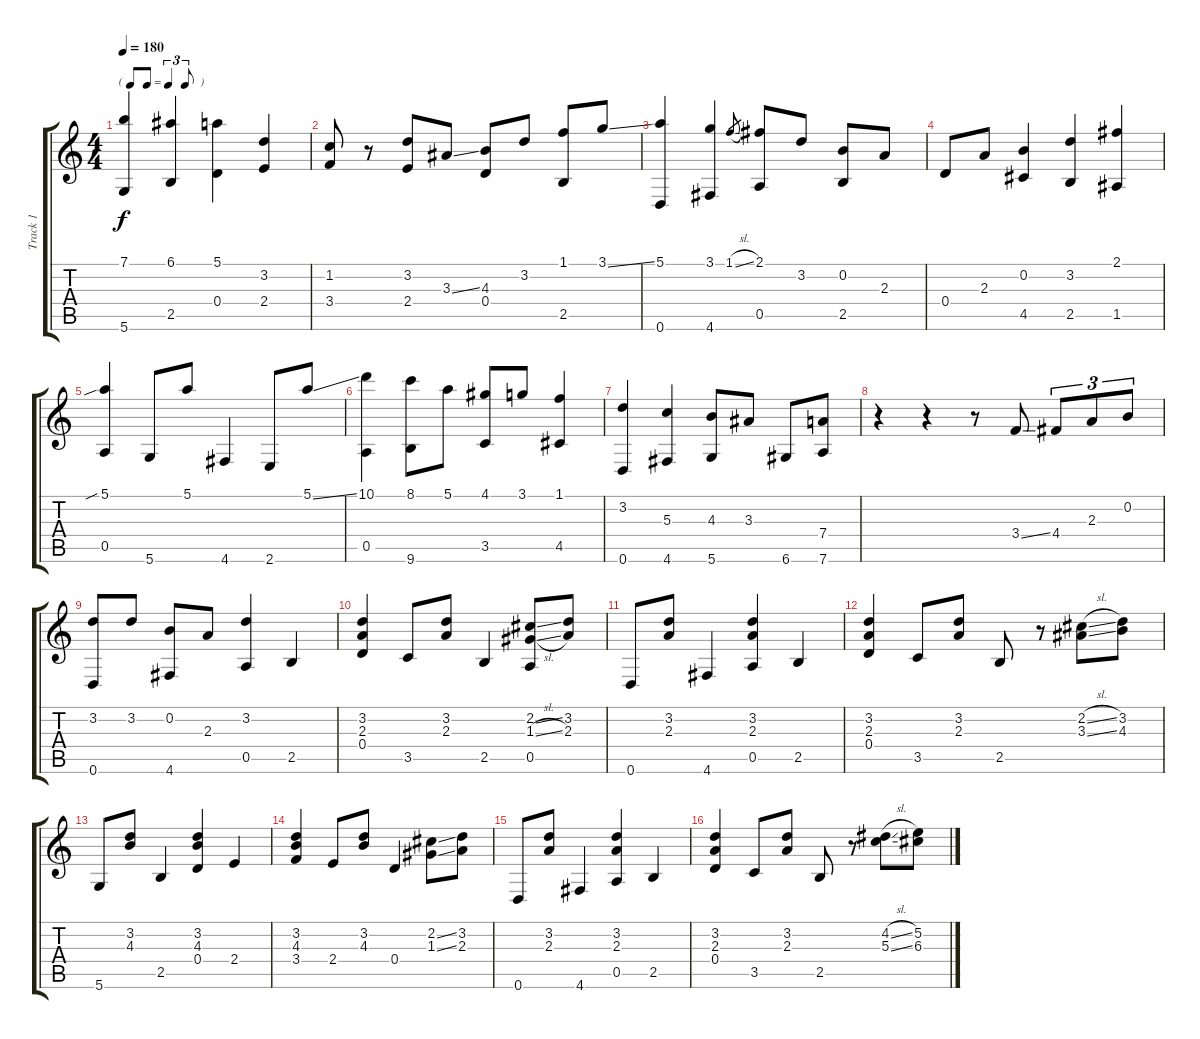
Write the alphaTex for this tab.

\track ("Track 1" "Track 1") {instrument acousticguitarnylon}
\staff {score tabs}
\tuning (E4 B3 G3 D3 A2 D2) {hide}
\ts (4 4)
\tf triplet8th
\tempo 180
\clef g2
\ks c
(7.1 5.6).4{dy f} (6.1 2.5).4 (5.1 0.4).4 (3.2 2.4).4 |
(1.2 3.4).8 r.8 (3.2 2.4).8 3.3{ss}.8 (4.3 0.4).8 3.2.8 (1.1 2.5).8 3.1{ss}.8 |
(5.1 0.6).4 (3.1 4.6).4 1.1{sl}.8{gr} (2.1 0.5).8 3.2.8 (0.2 2.5).8 2.3.8 |
0.4.8 2.3.8 (0.2 4.5).4 (3.2 2.5).4 (2.1 1.5).4 |
(5.1{sib} 0.5).4 5.6.8 5.1.8 4.6.4 2.6.8 5.1{ss}.8 |
(10.1 0.5).4 (8.1 9.6).8 5.1.8 (4.1 3.5).8 3.1.8 (1.1 4.5).4 |
(3.2 0.6).4 (5.3 4.6).4 (4.3 5.6).8 3.3.8 6.6.8 (7.4 7.6).8 |
r.4 r.4 r.8 3.4{ss}.8 4.4.8{tu (3 2)} 2.3.8{tu (3 2)} 0.2.8{tu (3 2)} |
(3.2 0.6).8 3.2.8 (0.2 4.6).8 2.3.8 (3.2 0.5).4 2.5.4 |
(3.2 2.3 0.4).4 3.5.8 (3.2 2.3).8 2.5.4 (2.2{ss} 1.3{sl} 0.5).8 (3.2 2.3).8 |
0.6.8 (3.2 2.3).8 4.6.4 (3.2 2.3 0.5).4 2.5.4 |
(3.2 2.3 0.4).4 3.5.8 (3.2 2.3).8 2.5.8 r.8 (2.2{sl} 3.3{ss}).8 (3.2 4.3).8 |
5.6.8 (3.2 4.3).8 2.5.4 (3.2 4.3 0.4).4 2.4.4 |
(3.2 4.3 3.4).4 2.4.8 (3.2 4.3).8 0.4.4 (2.2{ss} 1.3{ss}).8 (3.2 2.3).8 |
0.6.8 (3.2 2.3).8 4.6.4 (3.2 2.3 0.5).4 2.5.4 |
(3.2 2.3 0.4).4 3.5.8 (3.2 2.3).8 2.5.8 r.8 (4.2{sl} 5.3{ss}).8 (5.2 6.3).8
